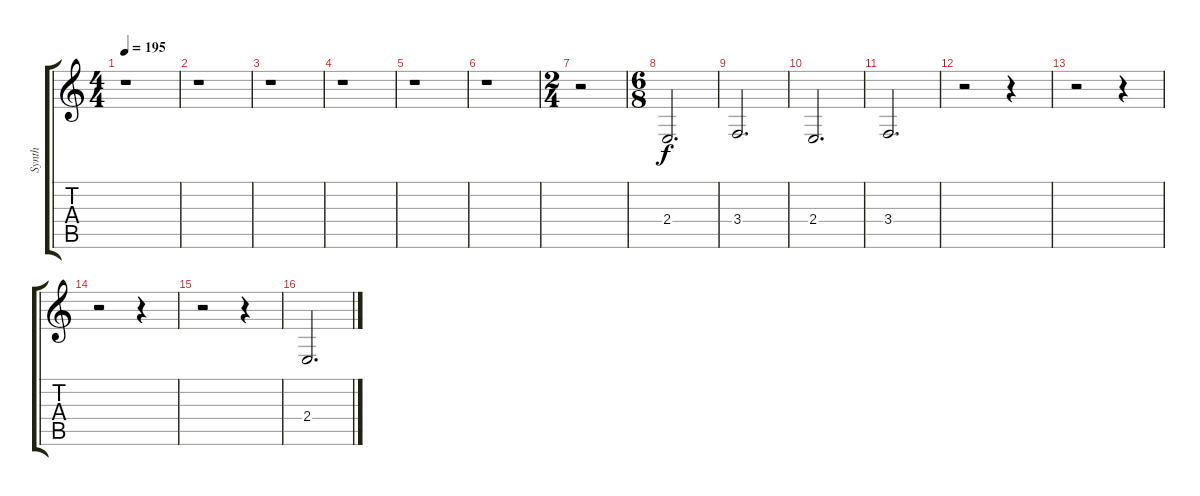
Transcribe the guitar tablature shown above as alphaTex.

\track ("Synth" "Synth") {instrument synthvoice}
\staff {score tabs}
\tuning (E4 B3 G3 D3 A2 C2) {hide}
\ts (4 4)
\tempo 195
\clef g2
\ks c
r.1{dy f} |
r.1 |
r.1 |
r.1 |
r.1 |
r.1 |
\ts (2 4)
r.2 |
\ts (6 8)
2.4.2{d volume 7} |
3.4.2{d} |
2.4.2{d} |
3.4.2{d} |
r.2 r.4 |
r.2 r.4 |
r.2 r.4 |
r.2 r.4 |
2.4.2{d volume 7}
